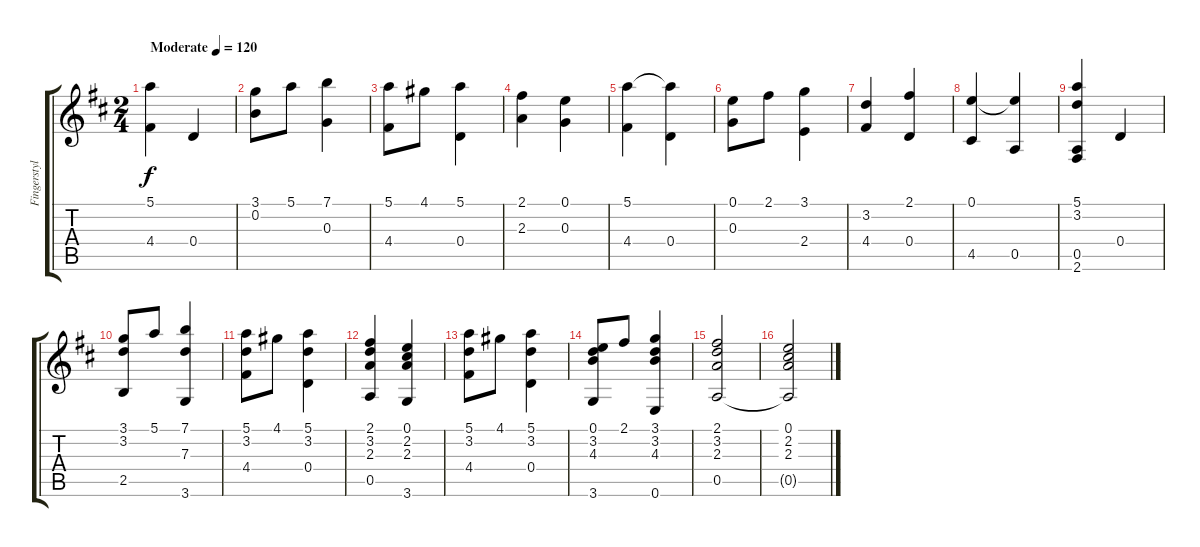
\track ("Fingerstyle Guitar" "Fingerstyl") {instrument acousticguitarnylon}
\staff {score tabs}
\tuning (E4 B3 G3 D3 A2 E2) {hide}
\ts (2 4)
\tempo (120 "Moderate")
\clef g2
\ks d
(5.1 4.4).4{dy f instrument acousticguitarnylon} 0.4.4 |
(3.1 0.2).8 5.1.8 (7.1 0.3).4 |
(5.1 4.4).8 4.1.8 (5.1 0.4).4 |
(2.1 2.3).4 (0.1 0.3).4 |
(5.1 4.4).4 (5.1{t} 0.4).4 |
(0.1 0.3).8 2.1.8 (3.1 2.4).4 |
(3.2 4.4).4 (2.1 0.4).4 |
(0.1 4.5).4 (0.1{t} 0.5).4 |
(5.1 3.2 0.5 2.6).4 0.4.4 |
(3.1 3.2 2.5).8 5.1.8 (7.1 7.3 3.6).4 |
(5.1 3.2 4.4).8 4.1.8 (5.1 3.2 0.4).4 |
(2.1 3.2 2.3 0.5).4 (0.1 2.2 2.3 3.6).4 |
(5.1 3.2 4.4).8 4.1.8 (5.1 3.2 0.4).4 |
(0.1 3.2 4.3 3.6).8 2.1.8 (3.1 3.2 4.3 0.6).4 |
(2.1 3.2 2.3 0.5).2 |
(0.1 2.2 2.3 0.5{t}).2
